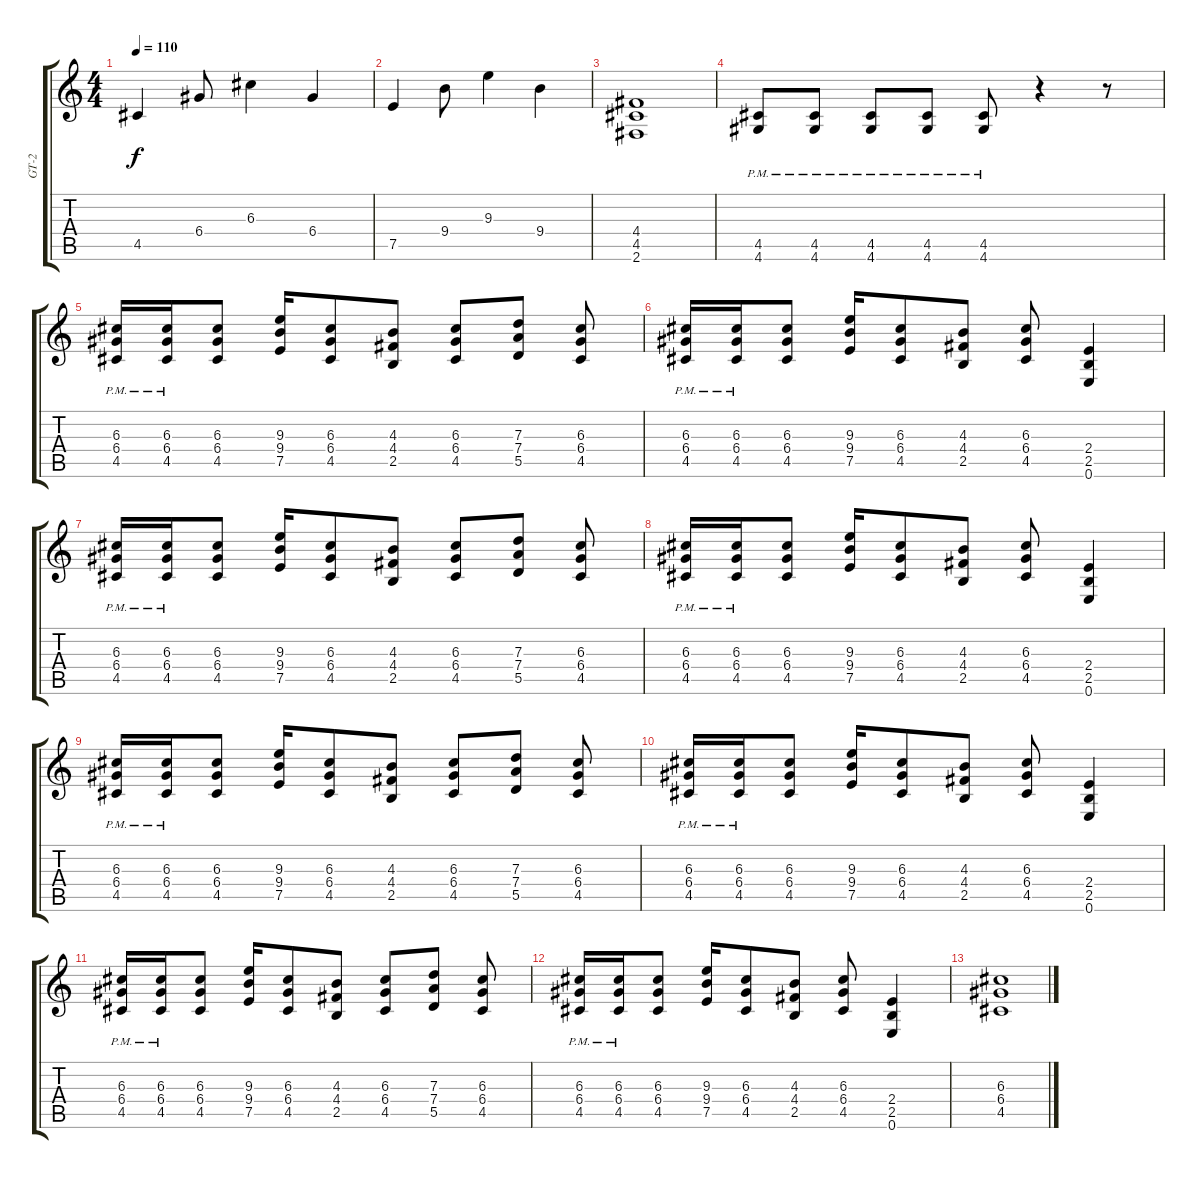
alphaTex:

\track ("GT-2" "GT-2") {instrument overdrivenguitar}
\staff {score tabs}
\tuning (E4 B3 G3 D3 A2 E2) {hide}
\ts (4 4)
\tempo 110
\clef g2
\ks c
4.5.4{dy f} 6.4.8 6.3.4 6.4.4 |
7.5.4 9.4.8 9.3.4 9.4.4 |
(4.4 4.5 2.6).1 |
(4.5 4.6{pm}).8 (4.5 4.6{pm}).8 (4.5 4.6{pm}).8 (4.5 4.6{pm}).8 (4.5 4.6{pm}).8 r.4 r.8 |
(6.3 6.4{pm} 4.5).16 (6.3 6.4{pm} 4.5).16 (6.3 6.4 4.5).8 (9.3 9.4 7.5).16{txt ""} (6.3 6.4 4.5).8 (4.3 4.4 2.5).8 (6.3 6.4 4.5).8 (7.3 7.4 5.5).8 (6.3 6.4 4.5).8 |
(6.3 6.4{pm} 4.5).16 (6.3 6.4{pm} 4.5).16 (6.3 6.4 4.5).8 (9.3 9.4 7.5).16 (6.3 6.4 4.5).8 (4.3 4.4 2.5).8 (6.3 6.4 4.5).8 (2.4 2.5 0.6).4 |
(6.3 6.4{pm} 4.5).16 (6.3 6.4{pm} 4.5).16 (6.3 6.4 4.5).8 (9.3 9.4 7.5).16 (6.3 6.4 4.5).8 (4.3 4.4 2.5).8 (6.3 6.4 4.5).8 (7.3 7.4 5.5).8 (6.3 6.4 4.5).8 |
(6.3 6.4{pm} 4.5).16 (6.3 6.4{pm} 4.5).16 (6.3 6.4 4.5).8 (9.3 9.4 7.5).16 (6.3 6.4 4.5).8 (4.3 4.4 2.5).8 (6.3 6.4 4.5).8 (2.4 2.5 0.6).4 |
(6.3 6.4{pm} 4.5).16 (6.3 6.4{pm} 4.5).16 (6.3 6.4 4.5).8 (9.3 9.4 7.5).16 (6.3 6.4 4.5).8 (4.3 4.4 2.5).8 (6.3 6.4 4.5).8 (7.3 7.4 5.5).8 (6.3 6.4 4.5).8 |
(6.3 6.4{pm} 4.5).16 (6.3 6.4{pm} 4.5).16 (6.3 6.4 4.5).8 (9.3 9.4 7.5).16 (6.3 6.4 4.5).8 (4.3 4.4 2.5).8 (6.3 6.4 4.5).8 (2.4 2.5 0.6).4 |
(6.3 6.4{pm} 4.5).16 (6.3 6.4{pm} 4.5).16 (6.3 6.4 4.5).8 (9.3 9.4 7.5).16 (6.3 6.4 4.5).8 (4.3 4.4 2.5).8 (6.3 6.4 4.5).8 (7.3 7.4 5.5).8 (6.3 6.4 4.5).8 |
(6.3 6.4{pm} 4.5).16 (6.3 6.4{pm} 4.5).16 (6.3 6.4 4.5).8 (9.3 9.4 7.5).16 (6.3 6.4 4.5).8 (4.3 4.4 2.5).8 (6.3 6.4 4.5).8 (2.4 2.5 0.6).4 |
(6.3 6.4 4.5).1
